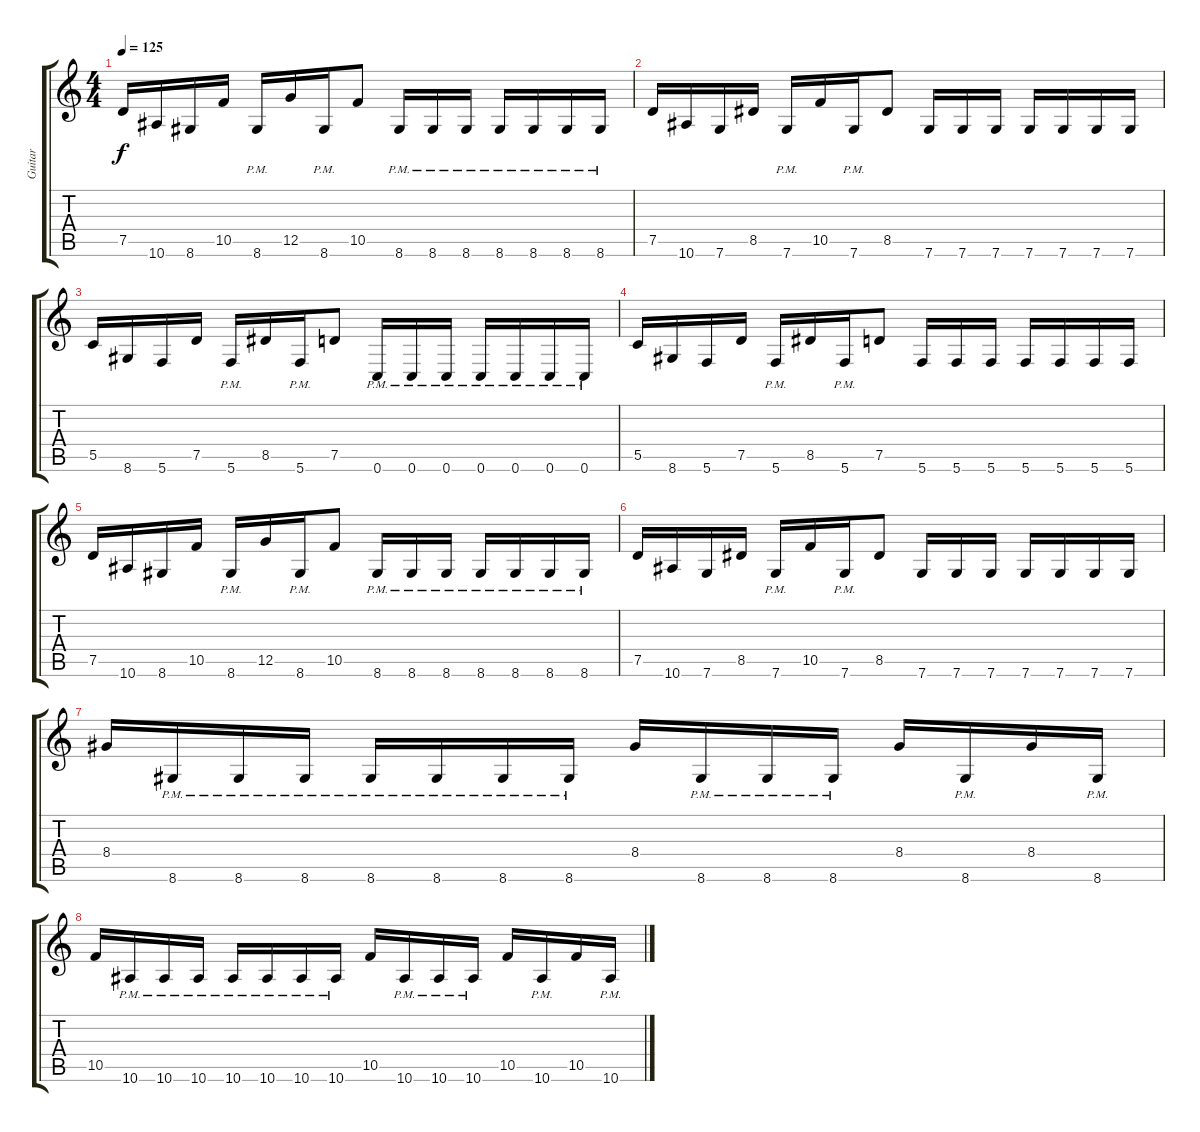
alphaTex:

\track ("Guitar" "Guitar") {instrument distortionguitar}
\staff {score tabs}
\tuning (D4 A3 F3 C3 G2 C2) {hide}
\ts (4 4)
\tempo 125
\clef g2
\ks c
7.5.16{dy f} 10.6.16 8.6.16 10.5.16 8.6{pm}.16 12.5.16 8.6{pm}.16 10.5.8 8.6{pm}.16 8.6{pm}.16 8.6{pm}.16 8.6{pm}.16 8.6{pm}.16 8.6{pm}.16 8.6{pm}.16 |
7.5.16 10.6.16 7.6.16 8.5.16 7.6{pm}.16 10.5.16 7.6{pm}.16 8.5.8 7.6.16 7.6.16 7.6.16 7.6.16 7.6.16 7.6.16 7.6.16 |
5.5.16 8.6.16 5.6.16 7.5.16 5.6{pm}.16 8.5.16 5.6{pm}.16 7.5.8 0.6{pm}.16 0.6{pm}.16 0.6{pm}.16 0.6{pm}.16 0.6{pm}.16 0.6{pm}.16 0.6{pm}.16 |
5.5.16 8.6.16 5.6.16 7.5.16 5.6{pm}.16 8.5.16 5.6{pm}.16 7.5.8 5.6.16 5.6.16 5.6.16 5.6.16 5.6.16 5.6.16 5.6.16 |
7.5.16 10.6.16 8.6.16 10.5.16 8.6{pm}.16 12.5.16 8.6{pm}.16 10.5.8 8.6{pm}.16 8.6{pm}.16 8.6{pm}.16 8.6{pm}.16 8.6{pm}.16 8.6{pm}.16 8.6{pm}.16 |
7.5.16 10.6.16 7.6.16 8.5.16 7.6{pm}.16 10.5.16 7.6{pm}.16 8.5.8 7.6.16 7.6.16 7.6.16 7.6.16 7.6.16 7.6.16 7.6.16 |
8.4.16 8.6{pm}.16 8.6{pm}.16 8.6{pm}.16 8.6{pm}.16 8.6{pm}.16 8.6{pm}.16 8.6{pm}.16 8.4.16 8.6{pm}.16 8.6{pm}.16 8.6{pm}.16 8.4.16 8.6{pm}.16 8.4.16 8.6{pm}.16 |
10.5.16 10.6{pm}.16 10.6{pm}.16 10.6{pm}.16 10.6{pm}.16 10.6{pm}.16 10.6{pm}.16 10.6{pm}.16 10.5.16 10.6{pm}.16 10.6{pm}.16 10.6{pm}.16 10.5.16 10.6{pm}.16 10.5.16 10.6{pm}.16
